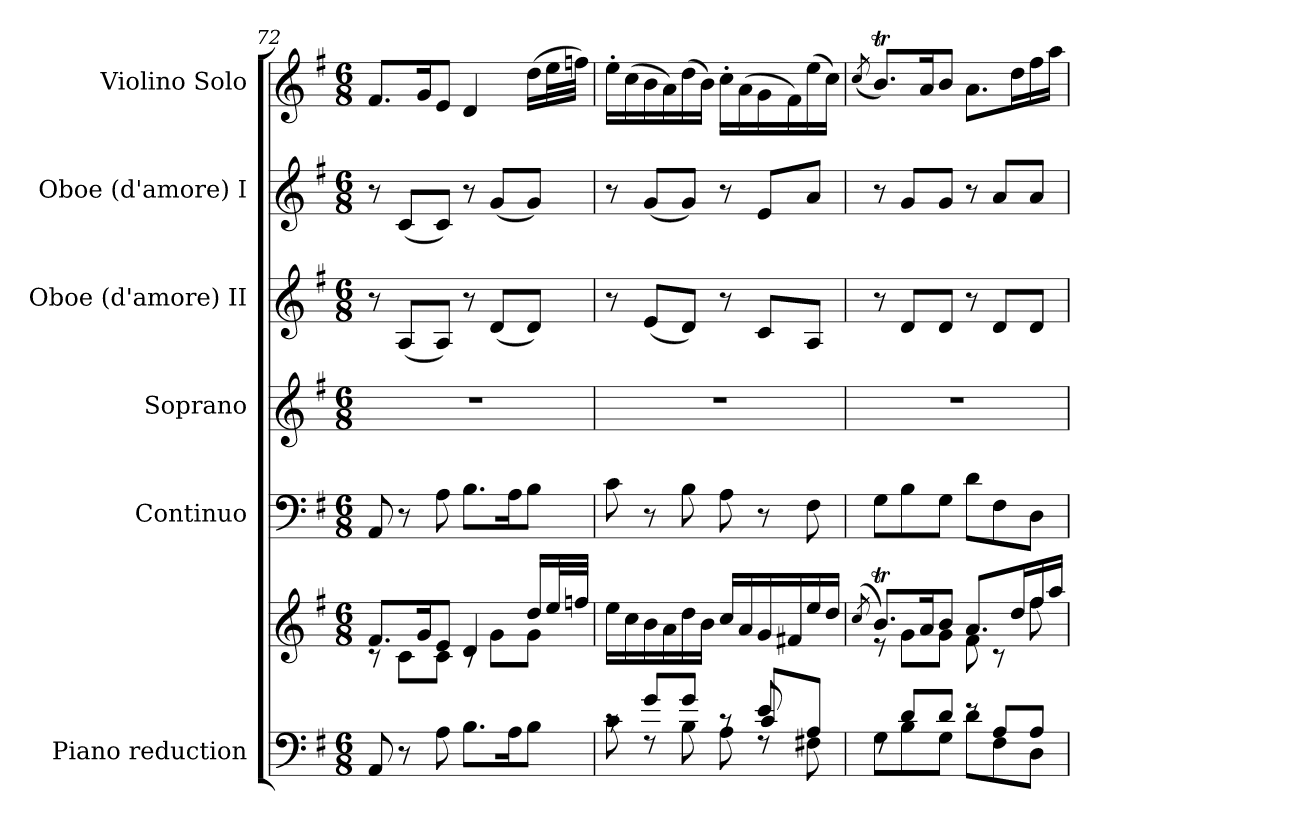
**kern	**kern	**kern	**kern	**kern	**kern	**kern
*part6	*part6	*part5	*part4	*part3	*part2	*part1
*staff7	*staff6	*staff5	*staff4	*staff3	*staff2	*staff1
*I"Piano reduction	*	*I"Continuo	*I"Soprano	*I"Oboe (d'amore) II	*I"Oboe (d'amore) I	*I"Violino Solo
*I'Pno	*	*	*	*I'Ob	*I'Ob	*I'Vln
!!LO:PB:g=z
*clefF4	*clefG2	*clefF4	*clefG2	*clefG2	*clefG2	*clefG2
*k[f#]	*k[f#]	*k[f#]	*k[f#]	*k[f#]	*k[f#]	*k[f#]
*M6/8	*M6/8	*M6/8	*M6/8	*M6/8	*M6/8	*M6/8
=72	=72	=72	=72	=72	=72	=72
*	*^	*	*	*	*	*
8AA/	8.f#/L	8rc	8AA/	2.r	8r	8r	8.f#/L
8r	.	8c\L	8r	.	(<8A/L	(<8c/L	.
.	16g/K	.	.	.	.	.	16g/K
8A\	8e/J	8c\J	8A\	.	8A/J)	8c/J)	8e/J
8.B\L	4d/	8rc	8.B\L	.	8r	8r	4d/
.	.	8g\L	.	.	(<8d/L	(<8g/L	.
16A\K	.	.	16A\K	.	.	.	.
8B\J	16dd/LL	8g\J	8B\J	.	8d/J)	8g/J)	(>16dd\LL
.	32ee/L	.	.	.	.	.	32ee\L
.	32ffn/JJJ	.	.	.	.	.	32ffn\JJJ)
=73	=73	=73	=73	=73	=73	=73	=73
*^	*	*	*	*	*	*	*
*	*^	*	*	*	*	*	*	*
2ryy	8rc	8c\	16ee\LL	4.ryy	8c\	2.r	8r	8r	16ee'\LL
.	.	.	16cc\	.	.	.	.	.	(>16cc\
.	8g/L	8rF	16b\	.	8r	.	(<8e/L	(<8g/L	16b\
.	.	.	16a\	.	.	.	.	.	16a\)
.	8g/J	8B\	16dd\	.	8B\	.	8d/J)	8g/J)	(>16dd\
.	.	.	16b\JJ	.	.	.	.	.	16b\JJ)
.	8rc	8A\	16cc/LL	8ryy	8A\	.	8r	8r	16cc'\LL
.	.	.	16a/	.	.	.	.	.	(>16a\
8e/L	8c/L	8rF	16g/	8ryy	8r	.	8c/L	8e/L	16g\
.	.	.	16f#X/	.	.	.	.	.	16f#\)
8ryy	8A/J	8F#X\	16ee/	8a\J	8F#\	.	8A/J	8a/J	(>16ee\
.	.	.	16dd/JJ	.	.	.	.	.	16cc\JJ)
*v	*v	*v	*	*	*	*	*	*	*
=74	=74	=74	=74	=74	=74	=74	=74
.	(<8qcc/	.	.	.	.	.	(<8qcc/
*^	*	*	*	*	*	*	*
8rF	8G\L	8.bt/L)	8r	8G\L	2.r	8r	8r	8.bt/L)
8d/L	8B\	.	8g\L	8B\	.	8d/L	8g/L	.
.	.	16a/K	.	.	.	.	.	16a/K
8d/J	8G\J	8b/J	8g\J	8G\J	.	8d/J	8g/J	8b/J
8re	8d\L	8.a/L	8f#\	8d\L	.	8r	8r	8.a\L
8A/L	8F#\	.	8r	8F#\	.	8d/L	8a/L	.
.	.	16dd/L	.	.	.	.	.	16dd\L
8A/J	8D\J	16ff#/	8ff#\	8D\J	.	8d/J	8a/J	16ff#\
.	.	16aa/JJ	.	.	.	.	.	16aa\JJ
*v	*v	*	*	*	*	*	*	*
*	*v	*v	*	*	*	*	*
=	=	=	=	=	=	=
*-	*-	*-	*-	*-	*-	*-
